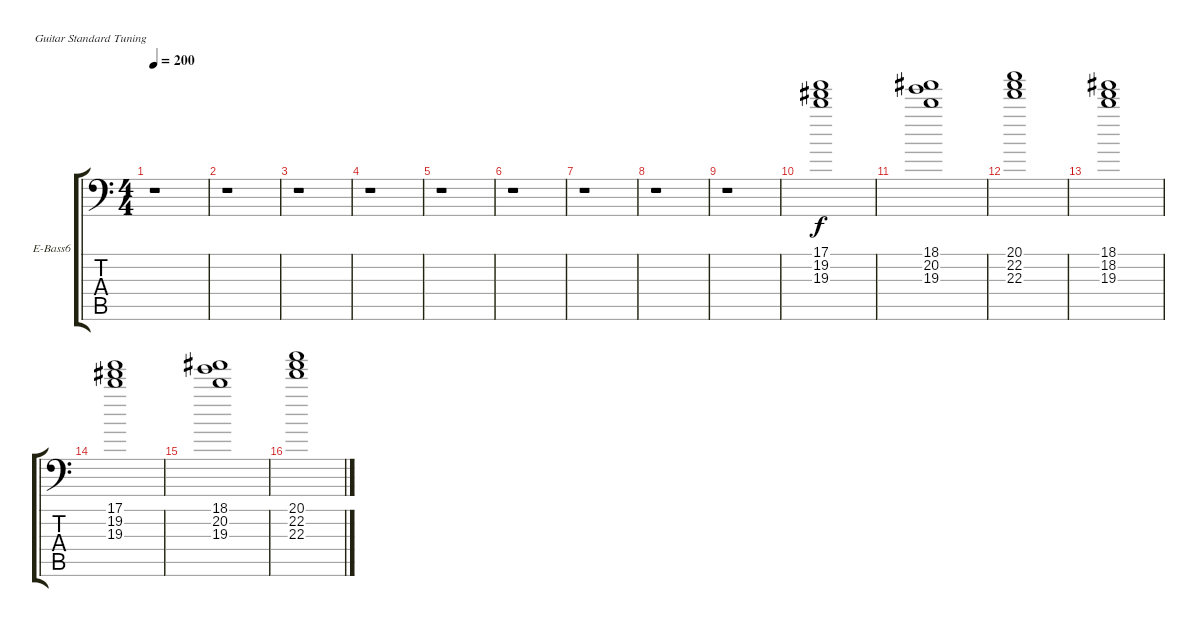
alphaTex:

\bracketExtendMode groupsimilarinstruments
\firstSystemTrackNameOrientation horizontal
\otherSystemsTrackNameOrientation horizontal
\track ("Бас 1" "E-Bass6") {instrument slapbass1}
\staff {score tabs}
\tuning (E4 B3 G3 D3 A2 E2)
\ts (4 4)
\tempo 200
\clef f4
\ks c
r.1{dy f} |
r.1 |
r.1 |
r.1 |
r.1 |
r.1 |
r.1 |
r.1 |
r.1 |
(17.1 19.2 19.3).1 |
(18.1 20.2 19.3).1 |
(20.1 22.2 22.3).1 |
(18.1 18.2 19.3).1 |
(17.1 19.2 19.3).1 |
(18.1 20.2 19.3).1 |
(20.1 22.2 22.3).1
